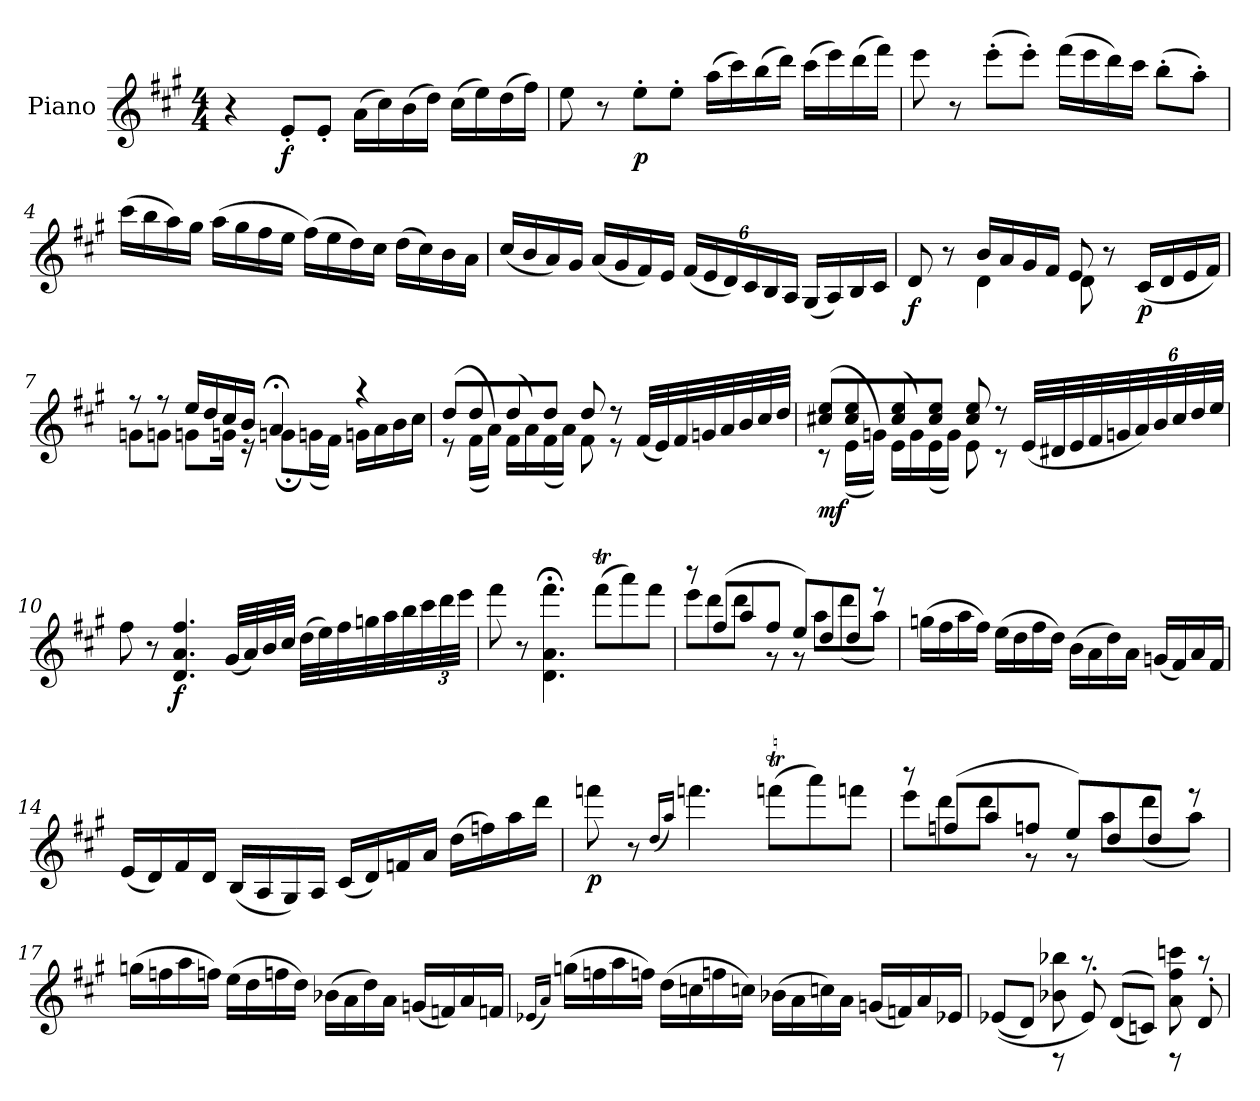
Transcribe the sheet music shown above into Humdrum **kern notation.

**kern	**dynam
*part1	*part1
*staff1	*staff1
*I"Piano	*
*I'Pno.	*
*clefG2	*
*k[f#c#g#]	*
*M4/4	*
=1	=1
4r	.
!	!LO:DY:b
8e'/L	f
8e'/J	.
(16a\LL	.
16cc#\)	.
(16b\	.
16dd\JJ)	.
(16cc#\LL	.
16ee\)	.
(16dd\	.
16ff#\JJ)	.
=2	=2
8ee\	.
8r	.
!	!LO:DY:b
8ee'\L	p
8ee'\J	.
(16aa\LL	.
16ccc#\)	.
(16bb\	.
16ddd\JJ)	.
(16ccc#\LL	.
16eee\)	.
(16ddd\	.
16fff#\JJ)	.
=3	=3
8eee\	.
8r	.
(8eee'\L	.
8eee'\J)	.
(16fff#\LL	.
16eee\	.
16ddd\)	.
16ccc#\JJ	.
(8bb'\L	.
8aa'\J)	.
!!LO:LB:g=z
=4	=4
(16ccc#\LL	.
16bb\	.
16aa\)	.
16gg#\JJ	.
(16aa\LL	.
16gg#\	.
16ff#\	.
16ee\JJ	.
(16ff#\LL)	.
16ee\	.
16dd\)	.
16cc#\JJ	.
(16dd\LL	.
16cc#\)	.
16b\	.
16a\JJ	.
=5	=5
(16cc#/LL	.
16b/	.
16a/)	.
16g#/JJ	.
(16a/LL	.
16g#/	.
16f#/)	.
16e/JJ	.
*Xbrackettup	*
(24f#/LL	.
24e/	.
24d/)	.
24c#/	.
24B/	.
24A/JJ	.
(16G#/LL	.
16A/)	.
16B/	.
16c#/JJ	.
!!LO:LB:g=z
=6	=6
*^	*
!	!	!LO:DY:b
8d/	4ryy	f
8r	.	.
16b/LL	4d\	.
16a/	.	.
16g#/	.	.
16f#/JJ	.	.
8e/	8d\	.
8r	4.ryy	.
!	!	!LO:DY:b
(16c#/LL	.	p
16d/	.	.
16e/	.	.
16f#/JJ)	.	.
=7	=7	=7
8r	8gn\L	.
8r	8gn\J	.
16ee/LL	8gn\L	.
16dd/	.	.
16cc#/	16gn\Jk	.
16b/JJ	16r	.
4a;</	8gn;\L	.
.	(16gn\L	.
.	16f#\JJ)	.
4r	16gn\LL	.
.	16a\	.
.	16b\	.
.	16cc#\JJ	.
!!LO:LB:g=z	!!
=8	=8	=8
(8dd/L	8r	.
8dd/	(16f#\LL	.
.	16a\JJ))	.
(8dd/	16f#\LL	.
.	16a\)	.
8dd/J	(16f#\	.
.	16a\JJ)	.
8dd/	8f#\	.
8r	8r	.
(32f#/LLL	4ryy	.
32e/)	.	.
32f#/	.	.
32gn/	.	.
32a/	.	.
32b/	.	.
32cc#/	.	.
32dd/JJJ	.	.
=9	=9	=9
!	!	!LO:DY:b
(8cc#X/ 8ee/L	8r	mf
8cc#/ 8ee/	(16e\LL	.
.	16gn\JJ))	.
(8cc#/ 8ee/	16e\LL	.
.	16g\)	.
8cc#/ 8ee/J	(16e\	.
.	16g\JJ)	.
8cc#/ 8ee/	8e\	.
8r	8r	.
(32e/LLL	4ryy	.
32d#X/	.	.
32e/	.	.
32f#/	.	.
48gn/	.	.
48a/)	.	.
48b/	.	.
48cc#/	.	.
48dd/	.	.
48ee/JJJ	.	.
*v	*v	*
!!LO:LB:g=z
=10	=10
8ff#\	.
8r	.
!	!LO:DY:b
4.d/ 4.a/ 4.ff#/	f
(32g#/LLL	.
32a/)	.
32b/	.
32cc#/JJJ	.
(32dd\LLL	.
32ee\)	.
32ff#\	.
32ggn\	.
32aa\	.
32bb\	.
48ccc#\	.
48ddd\	.
48eee\JJJ	.
=11	=11
8fff#\	.
8r	.
4.d\;< 4.a\;< 4.fff#\;<	.
(8fff#T\L	.
8aaa\)	.
8fff#\J	.
=12	=12
*^	*
8r	8eee\L	.
(8ff#/L	8ddd\	.
8aa/	8ddd\J	.
8ff#/J	8r	.
8ee/L)	8r	.
8dd/	8aa\L	.
8dd/J	(8ddd\	.
8r	8aa\J)	.
*v	*v	*
!!LO:LB:g=z
=13	=13
(16ggn\LL	.
16ff#\	.
16aa\	.
16ff#\JJ)	.
(16ee\LL	.
16dd\	.
16ff#\	.
16dd\JJ)	.
(16b\LL	.
16a\	.
16dd\)	.
16a\JJ	.
(16gn/LL	.
16f#/)	.
16a/	.
16f#/JJ	.
=14	=14
(16e/LL	.
16d/)	.
16f#/	.
16d/JJ	.
(16B/LL	.
16A/	.
16G#/)	.
16A/JJ	.
(16c#/LL	.
16d/)	.
16fn/	.
16a/JJ	.
(16dd\LL	.
16ffn\)	.
16aa\	.
16ddd\JJ	.
!!LO:LB:g=z
=15	=15
!	!LO:DY:b
8fffn\	p
8r	.
(16qdd/LL	.
16qaa/JJ)	.
4.fffn\	.
(8fffnT\L	.
8aaa\)	.
8fffn\J	.
=16	=16
*^	*
8r	8eee\L	.
(8ffn/L	8ddd\	.
8aa/	8ddd\J	.
8ffn/J	8r	.
8ee/L)	8r	.
8dd/	8aa\L	.
8dd/J	(8ddd\	.
8r	8aa\J)	.
*v	*v	*
=17	=17
(16ggn\LL	.
16ffn\	.
16aa\	.
16ffn\JJ)	.
(16ee\LL	.
16dd\	.
16ffn\	.
16dd\JJ)	.
(16b-X\LL	.
16a\	.
16dd\)	.
16a\JJ	.
(16gn/LL	.
16fn/)	.
16a/	.
16fn/JJ	.
!!LO:LB:g=z
=18	=18
(16qe-X/LL	.
16qa/JJ)	.
(16ggn\LL	.
16ffn\	.
16aa\	.
16ffn\JJ)	.
(16dd\LL	.
16ccn\	.
16ffn\	.
16ccn\JJ)	.
(16b-X\LL	.
16a\	.
16ccn\)	.
16a\JJ	.
(16gn/LL	.
16fn/)	.
16a/	.
16e-X/JJ	.
=19	=19
*^	*
((8e-X/L	4ryy	.
8d/J)	.	.
8rD	8b-X\ 8bb-X\	.
8e-'/)	8raa	.
((8d/L	4ryy	.
8cn/J))	.	.
8rD	8a\ 8ff#\ 8cccn\	.
8d'/	8raa	.
*v	*v	*
=	=
*-	*-
